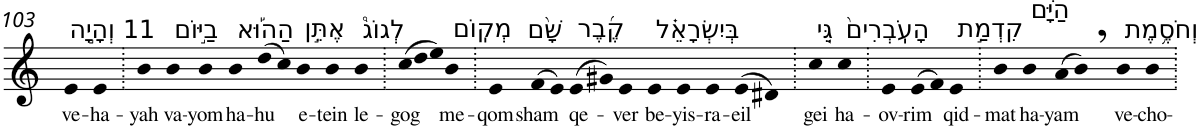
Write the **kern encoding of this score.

**kern	**text
*part1	*part1
*staff1	*staff1
*I"Piano	*
*I'Pno	*
!!LO:PB:g=z
*clefG2	*
*k[]	*
=103	=103
!LO:TX:a:t=11 וְהָיָ֣ה	!
!	!LO:LY:b
4e	ve-
!	!LO:LY:b
4e	-ha-
=104.	=104.
!	!LO:LY:b
4b	-yah
!LO:TX:a:t=בַיּ֣וֹם	!
!	!LO:LY:b
4b	va-
!	!LO:LY:b
4b	-yom
!LO:TX:a:t=הַה֡וּא	!
!	!LO:LY:b
4b	ha-
!	!LO:LY:b
(>8dd	-hu
8cc)	.
!LO:TX:a:t=אֶתֵּ֣ן	!
!	!LO:LY:b
4b	e-
!	!LO:LY:b
4b	-tein
!LO:TX:a:t=לְגוֹג֩	!
!	!LO:LY:b
4b	le-
=105.	=105.
*Xtuplet	*
!	!LO:LY:b
(>12cc	-gog
12dd	.
12ee)	.
!LO:TX:a:t=מְקֽוֹם	!
!	!LO:LY:b
4b	me-
=106.	=106.
!	!LO:LY:b
4e	-qom
!LO:TX:a:t=שָׁ֨ם	!
!	!LO:LY:b
(>8f	sham
8e)	.
!LO:TX:a:t=קֶ֜בֶר	!
!	!LO:LY:b
(>8e	qe-
8g#X)	.
!	!LO:LY:b
4e	-ver
!LO:TX:a:t=בְּיִשְׂרָאֵ֗ל	!
!	!LO:LY:b
4e	be-
!	!LO:LY:b
4e	-yis-
!	!LO:LY:b
4e	-ra-
!	!LO:LY:b
(>8e	-eil
8d#X)	.
=107.	=107.
!LO:TX:a:t=גֵּ֤י	!
!	!LO:LY:b
4cc	gei
!LO:TX:a:t=הָעֹֽבְרִים֙	!
!	!LO:LY:b
4cc	ha-
=108.	=108.
!	!LO:LY:b
4e	-ov-
!	!LO:LY:b
(>8e	-rim
8f)	.
!LO:TX:a:t=קִדְמַ֣ת	!
!	!LO:LY:b
4e	qid-
=109.	=109.
!	!LO:LY:b
4b	-mat
!LO:TX:a:t=הַיָּ֔ם	!
!	!LO:LY:b
4b	ha-
!	!LO:LY:b
(>8a	-yam
8b,)	.
!LO:TX:a:t=וְחֹסֶ֥מֶת	!
!	!LO:LY:b
4b	ve-
!	!LO:LY:b
4b	-cho-
=.	=.
*-	*-
